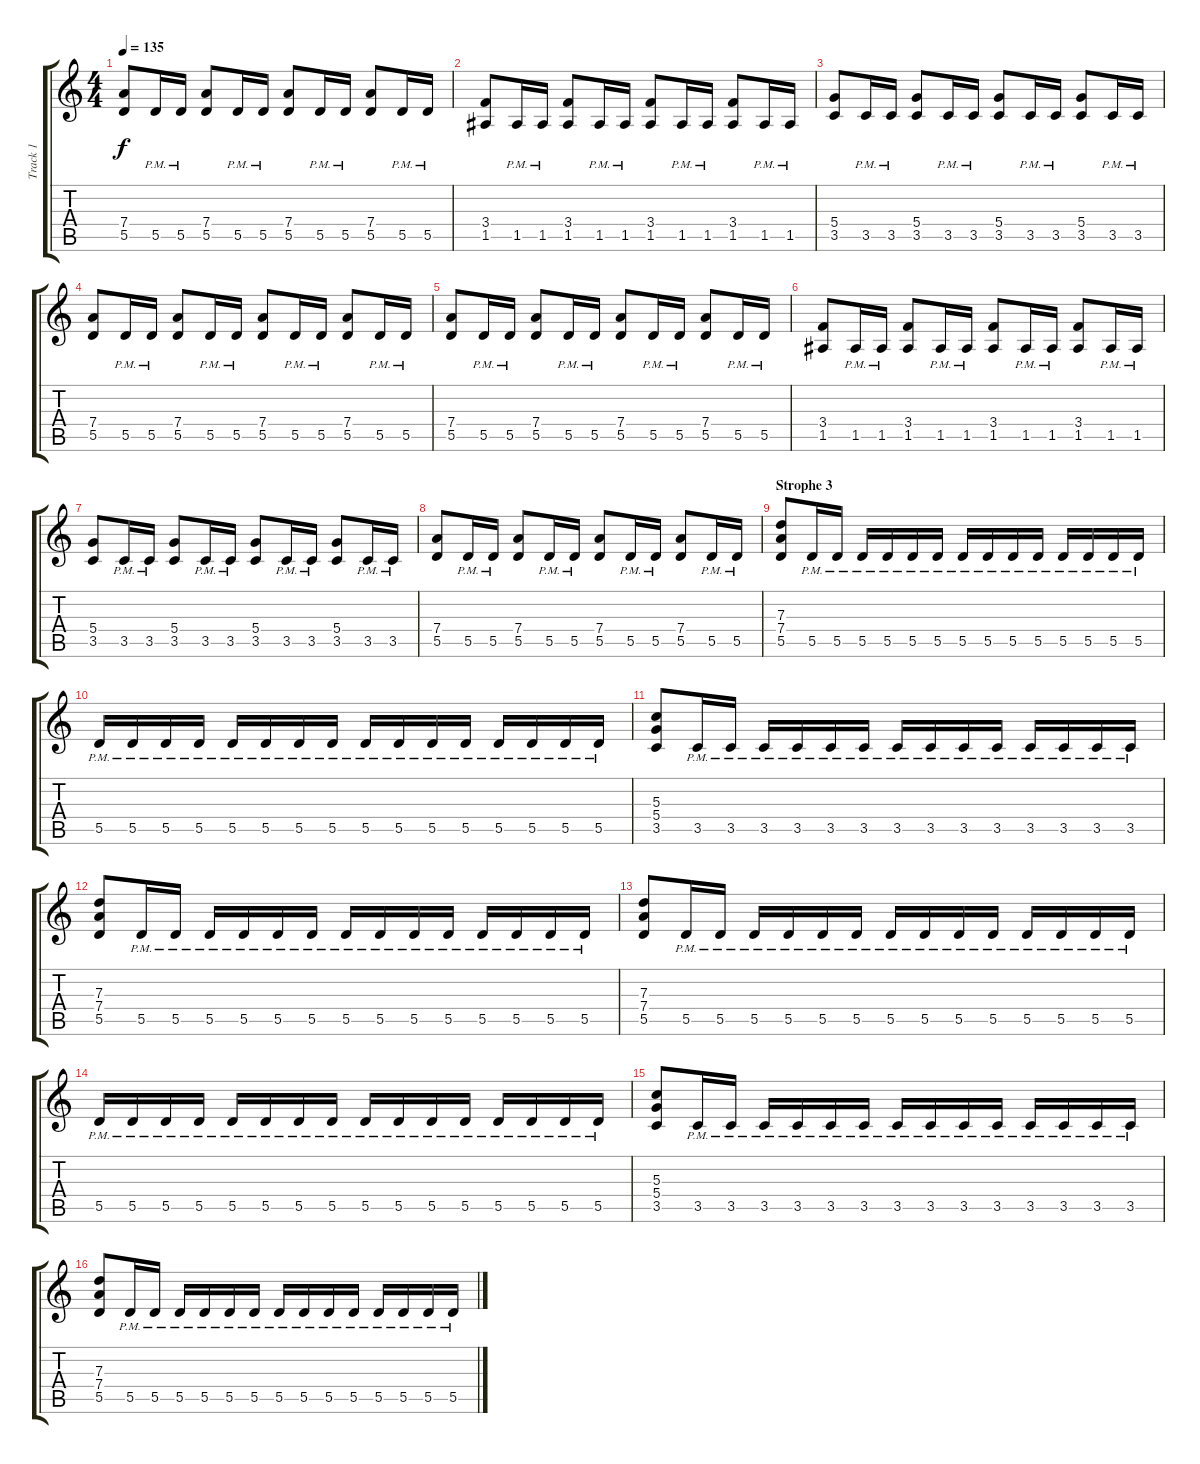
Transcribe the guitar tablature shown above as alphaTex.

\track ("Track 1" "Track 1") {instrument distortionguitar}
\staff {score tabs}
\tuning (E4 B3 G3 D3 A2 E2) {hide}
\ts (4 4)
\tempo 135
\clef g2
\ks c
(7.4 5.5).8{dy f} 5.5{pm}.16 5.5{pm}.16 (7.4 5.5).8 5.5{pm}.16 5.5{pm}.16 (7.4 5.5).8 5.5{pm}.16 5.5{pm}.16 (7.4 5.5).8 5.5{pm}.16 5.5{pm}.16 |
(3.4 1.5).8 1.5{pm}.16 1.5{pm}.16 (3.4 1.5).8 1.5{pm}.16 1.5{pm}.16 (3.4 1.5).8 1.5{pm}.16 1.5{pm}.16 (3.4 1.5).8 1.5{pm}.16 1.5{pm}.16 |
(5.4 3.5).8 3.5{pm}.16 3.5{pm}.16 (5.4 3.5).8 3.5{pm}.16 3.5{pm}.16 (5.4 3.5).8 3.5{pm}.16 3.5{pm}.16 (5.4 3.5).8 3.5{pm}.16 3.5{pm}.16 |
(7.4 5.5).8 5.5{pm}.16 5.5{pm}.16 (7.4 5.5).8 5.5{pm}.16 5.5{pm}.16 (7.4 5.5).8 5.5{pm}.16 5.5{pm}.16 (7.4 5.5).8 5.5{pm}.16 5.5{pm}.16 |
(7.4 5.5).8 5.5{pm}.16 5.5{pm}.16 (7.4 5.5).8 5.5{pm}.16 5.5{pm}.16 (7.4 5.5).8 5.5{pm}.16 5.5{pm}.16 (7.4 5.5).8 5.5{pm}.16 5.5{pm}.16 |
(3.4 1.5).8 1.5{pm}.16 1.5{pm}.16 (3.4 1.5).8 1.5{pm}.16 1.5{pm}.16 (3.4 1.5).8 1.5{pm}.16 1.5{pm}.16 (3.4 1.5).8 1.5{pm}.16 1.5{pm}.16 |
(5.4 3.5).8 3.5{pm}.16 3.5{pm}.16 (5.4 3.5).8 3.5{pm}.16 3.5{pm}.16 (5.4 3.5).8 3.5{pm}.16 3.5{pm}.16 (5.4 3.5).8 3.5{pm}.16 3.5{pm}.16 |
(7.4 5.5).8 5.5{pm}.16 5.5{pm}.16 (7.4 5.5).8 5.5{pm}.16 5.5{pm}.16 (7.4 5.5).8 5.5{pm}.16 5.5{pm}.16 (7.4 5.5).8 5.5{pm}.16 5.5{pm}.16 |
\section ("" "Strophe 3")
(7.3 7.4 5.5).8 5.5{pm}.16 5.5{pm}.16 5.5{pm}.16 5.5{pm}.16 5.5{pm}.16 5.5{pm}.16 5.5{pm}.16 5.5{pm}.16 5.5{pm}.16 5.5{pm}.16 5.5{pm}.16 5.5{pm}.16 5.5{pm}.16 5.5{pm}.16 |
5.5{pm}.16 5.5{pm}.16 5.5{pm}.16 5.5{pm}.16 5.5{pm}.16 5.5{pm}.16 5.5{pm}.16 5.5{pm}.16 5.5{pm}.16 5.5{pm}.16 5.5{pm}.16 5.5{pm}.16 5.5{pm}.16 5.5{pm}.16 5.5{pm}.16 5.5{pm}.16 |
(5.3 5.4 3.5).8 3.5{pm}.16 3.5{pm}.16 3.5{pm}.16 3.5{pm}.16 3.5{pm}.16 3.5{pm}.16 3.5{pm}.16 3.5{pm}.16 3.5{pm}.16 3.5{pm}.16 3.5{pm}.16 3.5{pm}.16 3.5{pm}.16 3.5{pm}.16 |
(7.3 7.4 5.5).8 5.5{pm}.16 5.5{pm}.16 5.5{pm}.16 5.5{pm}.16 5.5{pm}.16 5.5{pm}.16 5.5{pm}.16 5.5{pm}.16 5.5{pm}.16 5.5{pm}.16 5.5{pm}.16 5.5{pm}.16 5.5{pm}.16 5.5{pm}.16 |
(7.3 7.4 5.5).8 5.5{pm}.16 5.5{pm}.16 5.5{pm}.16 5.5{pm}.16 5.5{pm}.16 5.5{pm}.16 5.5{pm}.16 5.5{pm}.16 5.5{pm}.16 5.5{pm}.16 5.5{pm}.16 5.5{pm}.16 5.5{pm}.16 5.5{pm}.16 |
5.5{pm}.16 5.5{pm}.16 5.5{pm}.16 5.5{pm}.16 5.5{pm}.16 5.5{pm}.16 5.5{pm}.16 5.5{pm}.16 5.5{pm}.16 5.5{pm}.16 5.5{pm}.16 5.5{pm}.16 5.5{pm}.16 5.5{pm}.16 5.5{pm}.16 5.5{pm}.16 |
(5.3 5.4 3.5).8 3.5{pm}.16 3.5{pm}.16 3.5{pm}.16 3.5{pm}.16 3.5{pm}.16 3.5{pm}.16 3.5{pm}.16 3.5{pm}.16 3.5{pm}.16 3.5{pm}.16 3.5{pm}.16 3.5{pm}.16 3.5{pm}.16 3.5{pm}.16 |
(7.3 7.4 5.5).8 5.5{pm}.16 5.5{pm}.16 5.5{pm}.16 5.5{pm}.16 5.5{pm}.16 5.5{pm}.16 5.5{pm}.16 5.5{pm}.16 5.5{pm}.16 5.5{pm}.16 5.5{pm}.16 5.5{pm}.16 5.5{pm}.16 5.5{pm}.16
